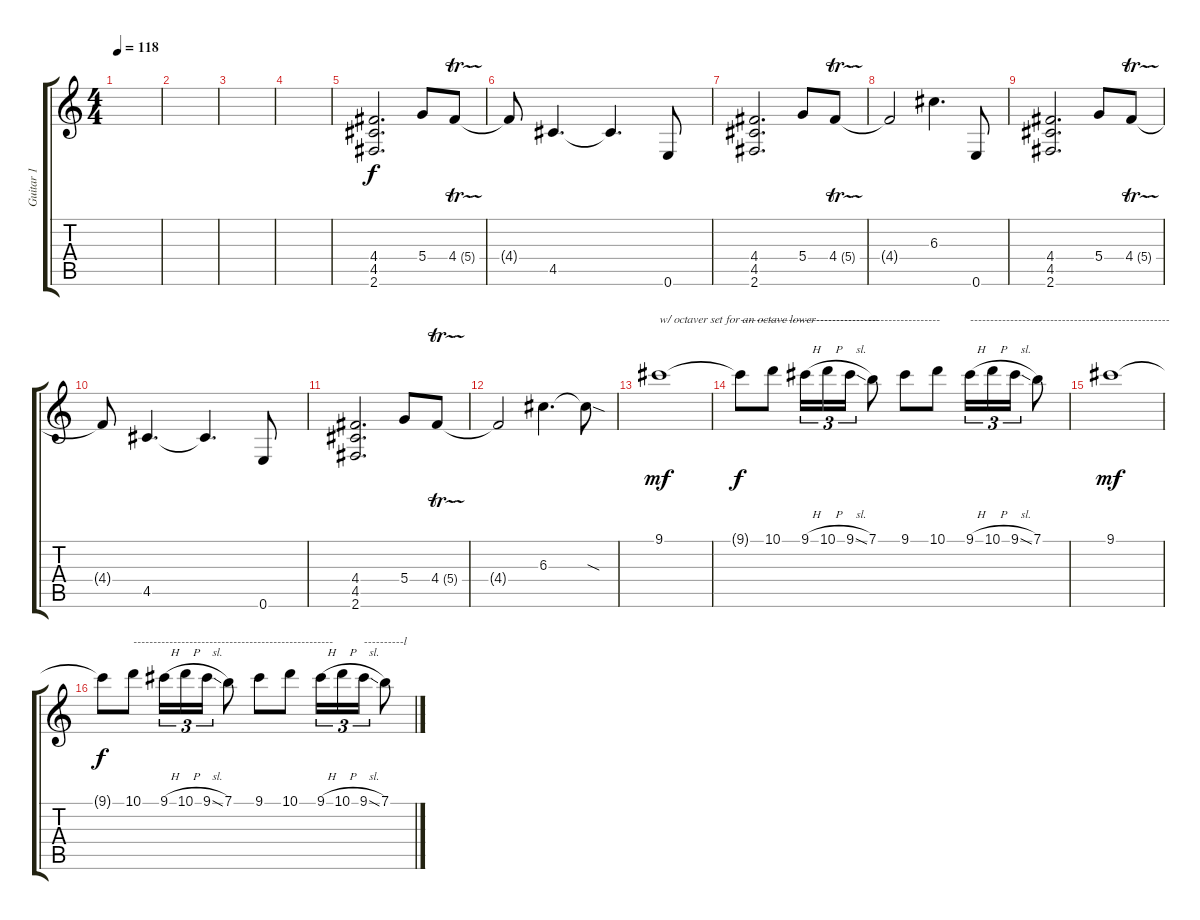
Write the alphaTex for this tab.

\track ("Guitar 1" "Guitar 1") {instrument distortionguitar}
\staff {score tabs}
\tuning (E4 B3 G3 D3 A2 E2) {hide}
\ts (4 4)
\tempo 118
\clef g2
\ks c
|
|
|
|
(4.4 4.5 2.6).2{d} 5.4.8 4.4{tr (5 32)}.8 |
4.4{t}.8 4.5.4{d} 4.5{t}.4{d} 0.6.8 |
(4.4 4.5 2.6).2{d} 5.4.8 4.4{tr (5 32)}.8 |
4.4{t}.2 6.3.4{d} 0.6.8 |
(4.4 4.5 2.6).2{d} 5.4.8 4.4{tr (5 32)}.8 |
4.4{t}.8 4.5.4{d} 4.5{t}.4{d} 0.6.8 |
(4.4 4.5 2.6).2{d} 5.4.8 4.4{tr (5 32)}.8 |
4.4{t}.2 6.3.4{d} 6.3{sod t}.8 |
9.1.1{txt "w/ octaver set for an octave lower----------------" dy mf} |
9.1{t}.8{txt "--------------------------------------------------" dy f} 10.1.8 9.1{h}.16{tu (3 2)} 10.1{h}.16{tu (3 2)} 9.1{sl}.16{tu (3 2)} 7.1.8 9.1.8 10.1.8 9.1{h}.16{tu (3 2) txt "--------------------------------------------------"} 10.1{h}.16{tu (3 2)} 9.1{sl}.16{tu (3 2)} 7.1.8 |
9.1.1{dy mf} |
9.1{t}.8{dy f} 10.1.8{txt "--------------------------------------------------"} 9.1{h}.16{tu (3 2)} 10.1{h}.16{tu (3 2)} 9.1{sl}.16{tu (3 2)} 7.1.8 9.1.8 10.1.8 9.1{h}.16{tu (3 2)} 10.1{h}.16{tu (3 2)} 9.1{sl}.16{tu (3 2) txt "----------l"} 7.1.8
